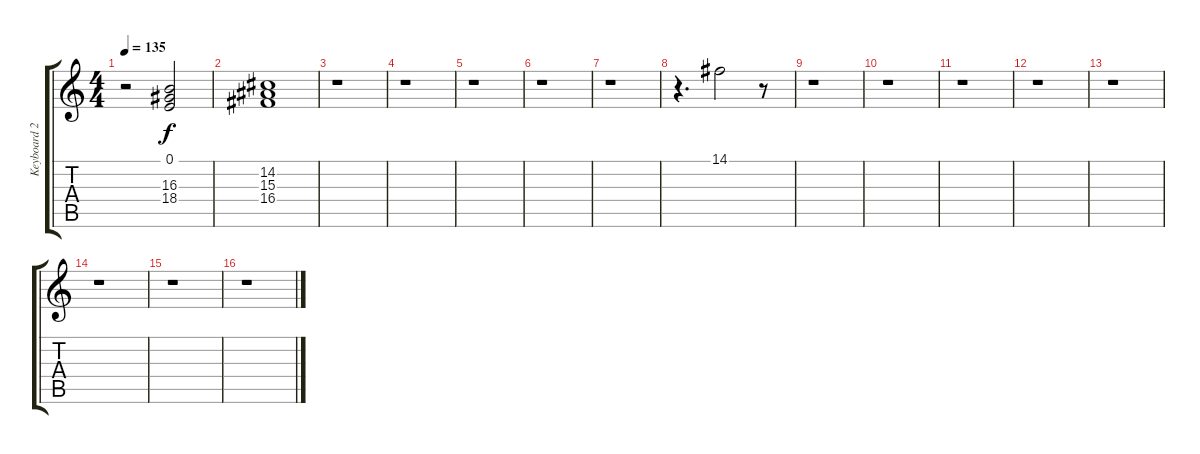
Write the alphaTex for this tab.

\track ("Keyboard 2" "Keyboard 2") {instrument stringensemble2}
\staff {score tabs}
\tuning (E4 B3 G3 D3 A2 E2) {hide}
\ts (4 4)
\tempo 135
\clef g2
\ks c
r.2{dy f} (0.1 16.3 18.4).2 |
(14.2 15.3 16.4).1 |
r.1 |
r.1 |
r.1 |
r.1 |
r.1 |
r.4{d} 14.1.2{instrument drawbarorgan} r.8 |
r.1 |
r.1 |
r.1 |
r.1 |
r.1 |
r.1 |
r.1 |
r.1
